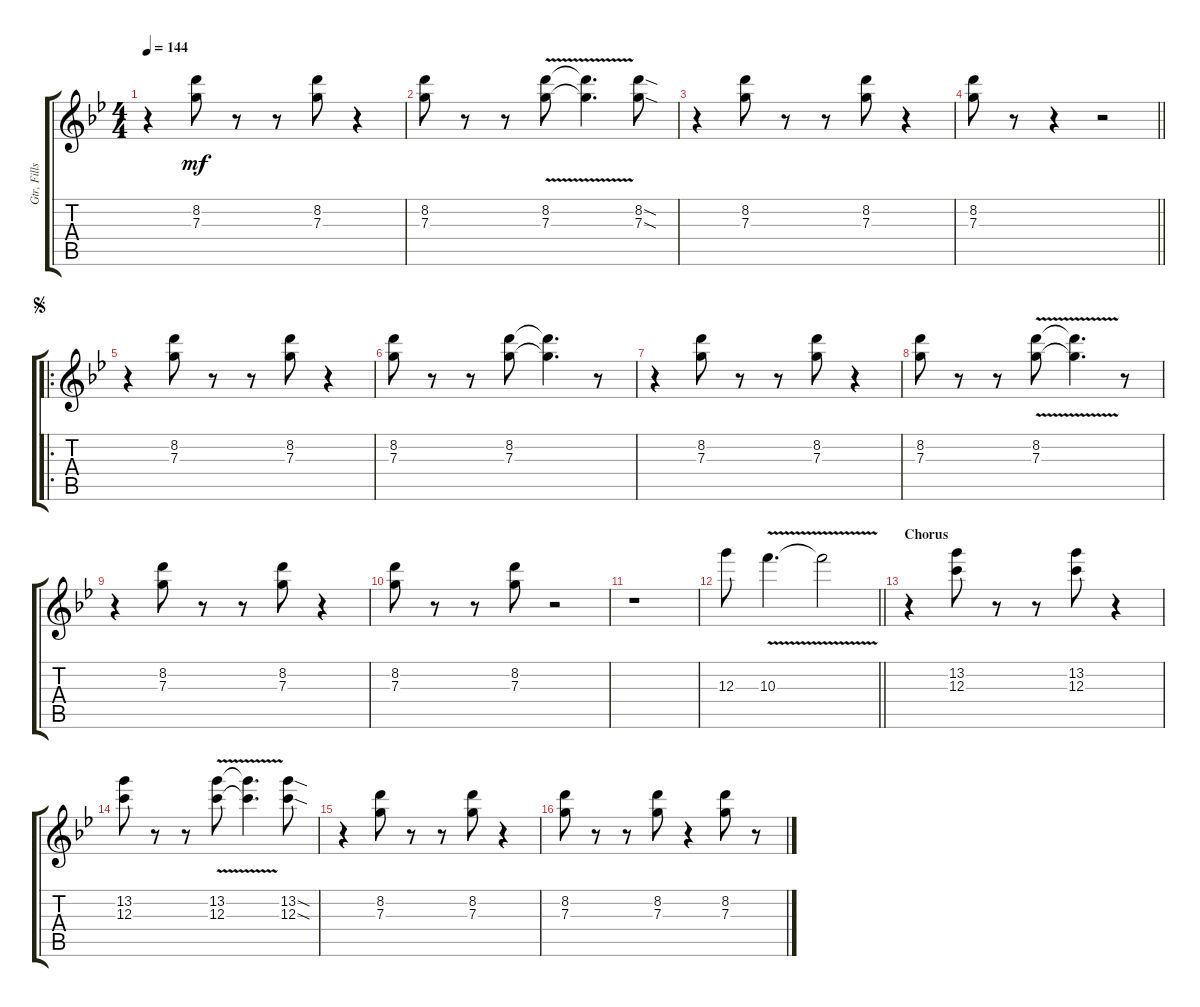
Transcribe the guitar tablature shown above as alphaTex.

\track ("Gtr, Fills and Gtr. Solo" "Gtr, Fills") {instrument overdrivenguitar}
\staff {score tabs}
\tuning (E4 B3 G4 D4 A3 E3) {hide}
\ts (4 4)
\tempo 144
\clef g2
\ks bb
r.4{dy mf instrument overdrivenguitar} (8.2 7.3).8 r.8 r.8 (8.2 7.3).8 r.4 |
(8.2 7.3).8 r.8 r.8 (8.2{v} 7.3{v}).8 (8.2{v t} 7.3{v t}).4{d} (8.2{sod} 7.3{sod}).8 |
r.4 (8.2 7.3).8 r.8 r.8 (8.2 7.3).8 r.4 |
\barLineRight lightlight
(8.2 7.3).8 r.8 r.4 r.2 |
\ro
\jump segno
r.4 (8.2 7.3).8 r.8 r.8 (8.2 7.3).8 r.4 |
(8.2 7.3).8 r.8 r.8 (8.2 7.3).8 (8.2{t} 7.3{t}).4{d} r.8 |
r.4 (8.2 7.3).8 r.8 r.8 (8.2 7.3).8 r.4 |
(8.2 7.3).8 r.8 r.8 (8.2{v} 7.3{v}).8 (8.2{v t} 7.3{v t}).4{d} r.8 |
r.4 (8.2 7.3).8 r.8 r.8 (8.2 7.3).8 r.4 |
(8.2 7.3).8 r.8 r.8 (8.2 7.3).8 r.2 |
r.1 |
\barLineRight lightlight
12.3.8 10.3{v}.4{d} 10.3{v t}.2 |
\section ("" "Chorus")
r.4 (13.2 12.3).8 r.8 r.8 (13.2 12.3).8 r.4 |
(13.2 12.3).8 r.8 r.8 (13.2{v} 12.3{v}).8 (13.2{v t} 12.3{v t}).4{d} (13.2{sod} 12.3{sod}).8 |
r.4 (8.2 7.3).8 r.8 r.8 (8.2 7.3).8 r.4 |
(8.2 7.3).8 r.8 r.8 (8.2 7.3).8 r.4 (8.2 7.3).8 r.8
